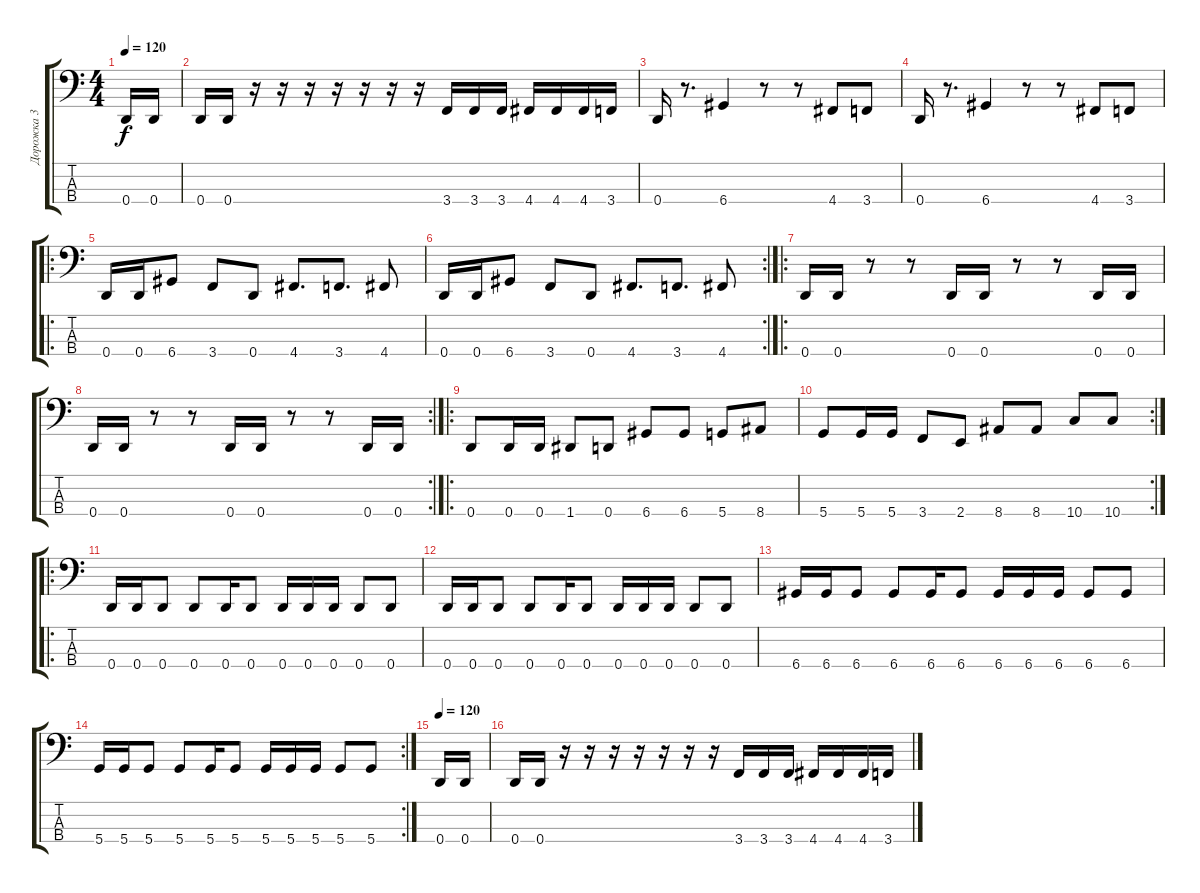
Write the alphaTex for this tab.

\track ("Дорожка 3" "Дорожка 3") {instrument acousticguitarsteel}
\staff {score tabs}
\tuning (G3 D3 A2 D1) {hide}
\ts (4 4)
\tempo 120
\clef f4
\ks c
0.4.16{dy f} 0.4.16 |
0.4.16 0.4.16 r.16 r.16 r.16 r.16 r.16 r.16 r.16 3.4.16 3.4.16 3.4.16 4.4.16 4.4.16 4.4.16 3.4.16 |
0.4.16 r.8{d} 6.4.4 r.8 r.8 4.4.8 3.4.8 |
0.4.16 r.8{d} 6.4.4 r.8 r.8 4.4.8 3.4.8 |
\ro
0.4.16 0.4.16 6.4.8 3.4.8 0.4.8 4.4.8{d} 3.4.8{d} 4.4.8 |
\rc 2
0.4.16 0.4.16 6.4.8 3.4.8 0.4.8 4.4.8{d} 3.4.8{d} 4.4.8 |
\ro
0.4.16 0.4.16 r.8 r.8 0.4.16 0.4.16 r.8 r.8 0.4.16 0.4.16 |
\rc 2
0.4.16 0.4.16 r.8 r.8 0.4.16 0.4.16 r.8 r.8 0.4.16 0.4.16 |
\ro
0.4.8 0.4.16 0.4.16 1.4.8 0.4.8 6.4.8 6.4.8 5.4.8 8.4.8 |
\rc 2
5.4.8 5.4.16 5.4.16 3.4.8 2.4.8 8.4.8 8.4.8 10.4.8 10.4.8 |
\ro
0.4.16 0.4.16 0.4.8 0.4.8 0.4.16 0.4.8 0.4.16 0.4.16 0.4.16 0.4.8 0.4.8 |
0.4.16 0.4.16 0.4.8 0.4.8 0.4.16 0.4.8 0.4.16 0.4.16 0.4.16 0.4.8 0.4.8 |
6.4.16 6.4.16 6.4.8 6.4.8 6.4.16 6.4.8 6.4.16 6.4.16 6.4.16 6.4.8 6.4.8 |
\rc 2
5.4.16 5.4.16 5.4.8 5.4.8 5.4.16 5.4.8 5.4.16 5.4.16 5.4.16 5.4.8 5.4.8 |
\tempo 120
0.4.16 0.4.16 |
0.4.16 0.4.16 r.16 r.16 r.16 r.16 r.16 r.16 r.16 3.4.16 3.4.16 3.4.16 4.4.16 4.4.16 4.4.16 3.4.16
